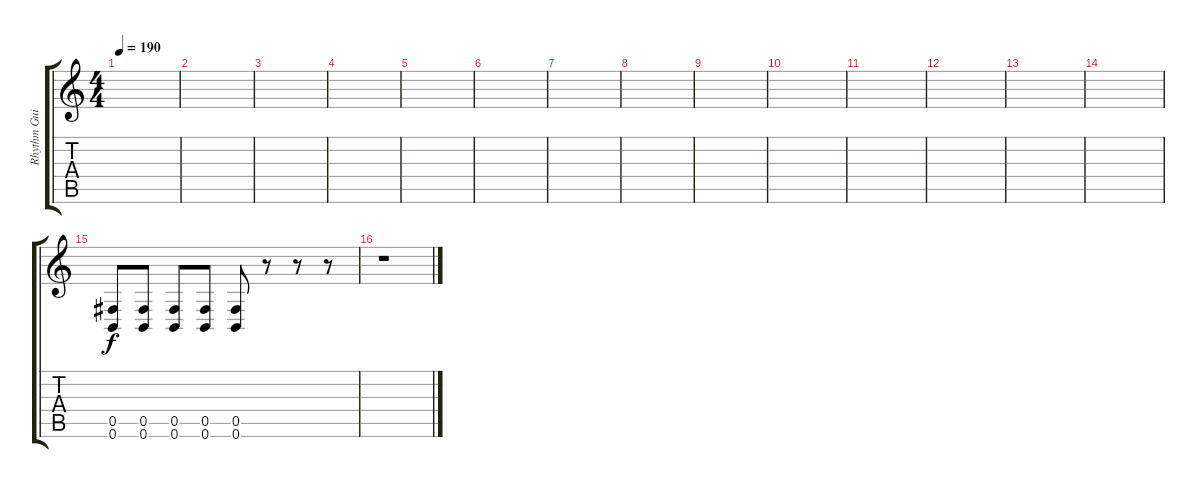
\track ("Rhythm Guitar" "Rhythm Gui") {instrument overdrivenguitar}
\staff {score tabs}
\tuning (Db4 Ab3 E3 B2 Gb2 B1) {hide}
\ts (4 4)
\tempo 190
\clef g2
\ks c
|
|
|
|
|
|
|
|
|
|
|
|
|
|
(0.5 0.6).8 (0.5 0.6).8 (0.5 0.6).8 (0.5 0.6).8 (0.5 0.6).8 r.8 r.8 r.8 |
r.1
